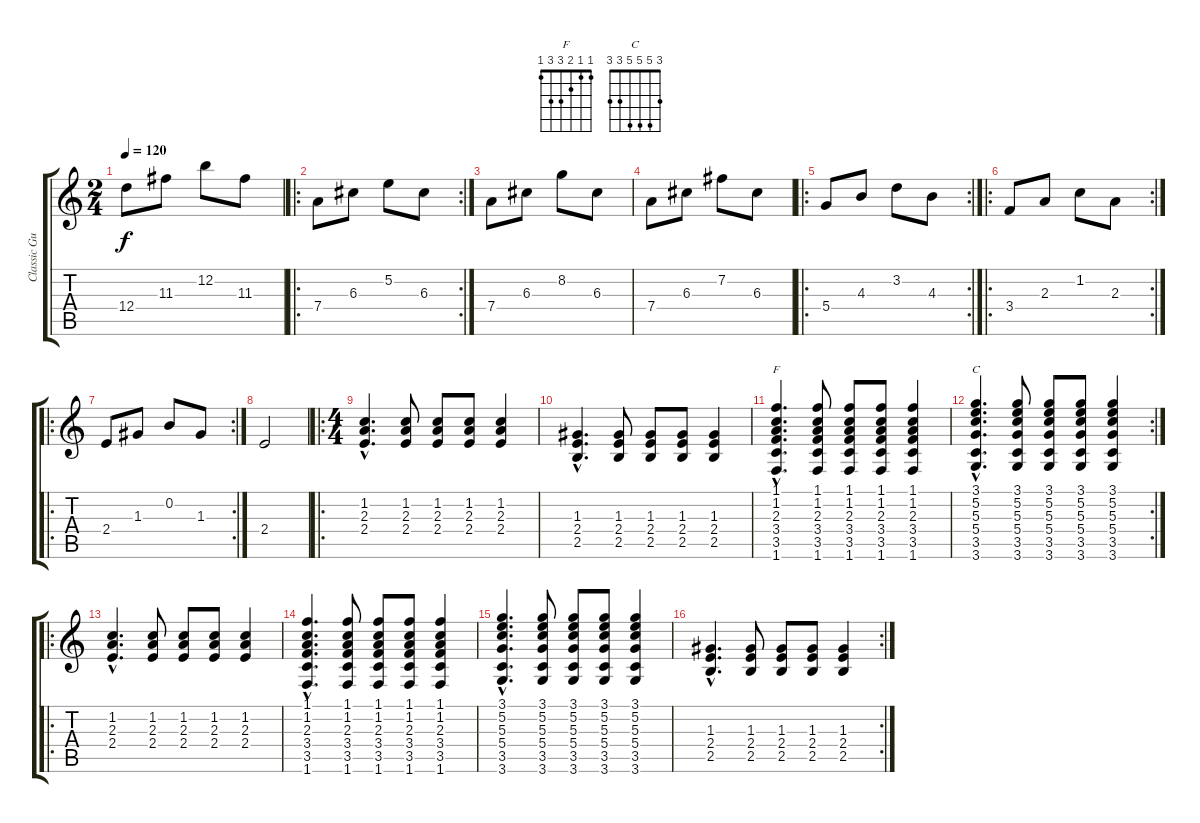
\track ("Classic Guitar" "Classic Gu") {instrument acousticguitarnylon}
\staff {score tabs}
\tuning (E4 B3 G3 D3 A2 E2) {hide}
\chord ("F" 1 1 2 3 3 1)
\chord ("C" 3 5 5 5 3 3)
\ts (2 4)
\tempo 120
\clef g2
\ks c
12.4.8{dy f} 11.3.8 12.2.8 11.3.8 |
\ro
\rc 2
7.4.8 6.3.8 5.2.8 6.3.8 |
7.4.8 6.3.8 8.2.8 6.3.8 |
7.4.8 6.3.8 7.2.8 6.3.8 |
\ro
\rc 2
5.4.8 4.3.8 3.2.8 4.3.8 |
\ro
\rc 2
3.4.8 2.3.8 1.2.8 2.3.8 |
\ro
\rc 2
2.4.8 1.3.8 0.2.8 1.3.8 |
2.4.2 |
\ro
\ts (4 4)
(1.2{hac} 2.3{hac} 2.4{hac}).4{d} (1.2 2.3 2.4).8 (1.2 2.3 2.4).8 (1.2 2.3 2.4).8 (1.2 2.3 2.4).4 |
(1.3{hac} 2.4{hac} 2.5{hac}).4{d} (1.3 2.4 2.5).8 (1.3 2.4 2.5).8 (1.3 2.4 2.5).8 (1.3 2.4 2.5).4 |
(1.1{hac} 1.2{hac} 2.3{hac} 3.4{hac} 3.5{hac} 1.6{hac}).4{d ch "F"} (1.1 1.2 2.3 3.4 3.5 1.6).8 (1.1 1.2 2.3 3.4 3.5 1.6).8 (1.1 1.2 2.3 3.4 3.5 1.6).8 (1.1 1.2 2.3 3.4 3.5 1.6).4 |
\rc 2
(3.1{hac} 5.2{hac} 5.3{hac} 5.4{hac} 3.5{hac} 3.6{hac}).4{d ch "C"} (3.1 5.2 5.3 5.4 3.5 3.6).8 (3.1 5.2 5.3 5.4 3.5 3.6).8 (3.1 5.2 5.3 5.4 3.5 3.6).8 (3.1 5.2 5.3 5.4 3.5 3.6).4 |
\ro
(1.2{hac} 2.3{hac} 2.4{hac}).4{d} (1.2 2.3 2.4).8 (1.2 2.3 2.4).8 (1.2 2.3 2.4).8 (1.2 2.3 2.4).4 |
(1.1{hac} 1.2{hac} 2.3{hac} 3.4{hac} 3.5{hac} 1.6{hac}).4{d} (1.1 1.2 2.3 3.4 3.5 1.6).8 (1.1 1.2 2.3 3.4 3.5 1.6).8 (1.1 1.2 2.3 3.4 3.5 1.6).8 (1.1 1.2 2.3 3.4 3.5 1.6).4 |
(3.1{hac} 5.2{hac} 5.3{hac} 5.4{hac} 3.5{hac} 3.6{hac}).4{d} (3.1 5.2 5.3 5.4 3.5 3.6).8 (3.1 5.2 5.3 5.4 3.5 3.6).8 (3.1 5.2 5.3 5.4 3.5 3.6).8 (3.1 5.2 5.3 5.4 3.5 3.6).4 |
\rc 2
(1.3{hac} 2.4{hac} 2.5{hac}).4{d} (1.3 2.4 2.5).8 (1.3 2.4 2.5).8 (1.3 2.4 2.5).8 (1.3 2.4 2.5).4
